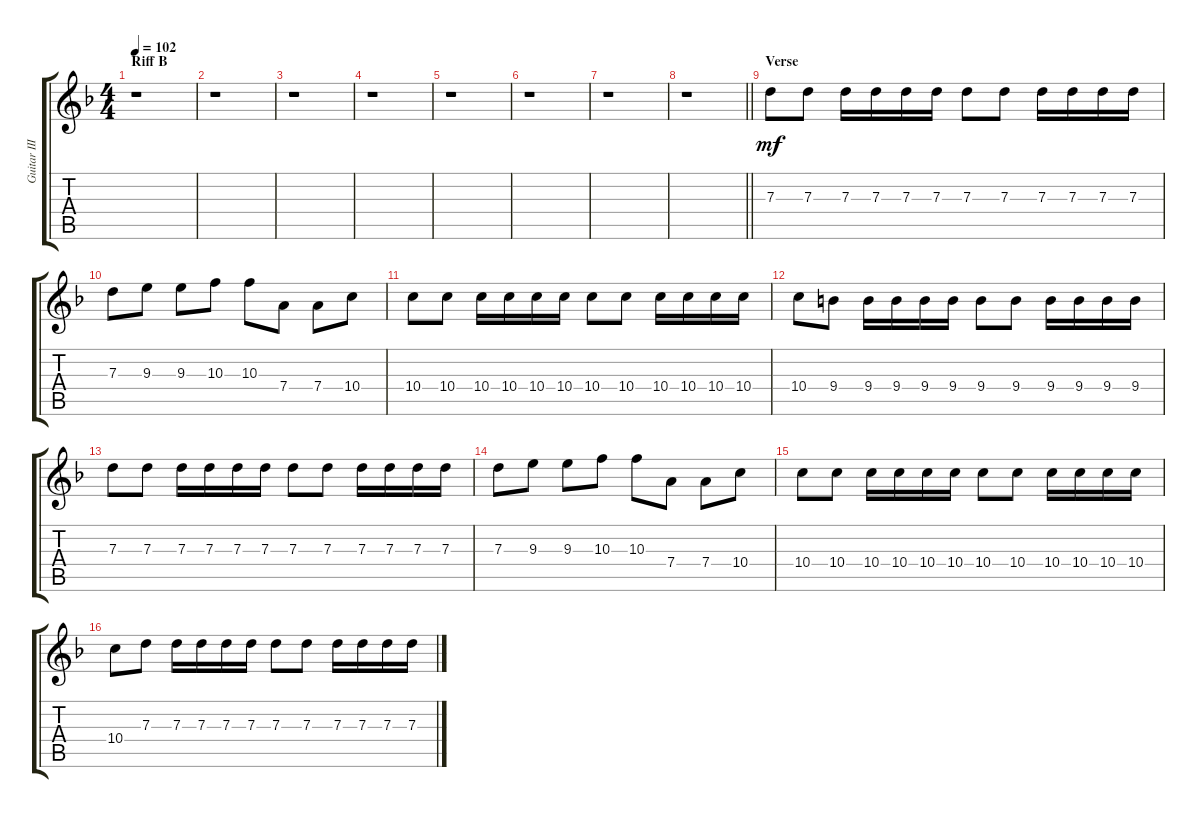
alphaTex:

\track ("Guitar III" "Guitar III") {instrument distortionguitar}
\staff {score tabs}
\tuning (E4 B3 G3 D3 A2 D2) {hide}
\ts (4 4)
\section ("" "Riff B")
\tempo 102
\clef g2
\ks dminor
r.1{dy mf} |
r.1 |
r.1 |
r.1 |
r.1 |
r.1 |
r.1 |
\barLineRight lightlight
r.1 |
\section ("" "Verse")
7.3.8{volume 13 balance 12} 7.3.8 7.3.16 7.3.16 7.3.16 7.3.16 7.3.8 7.3.8 7.3.16 7.3.16 7.3.16 7.3.16 |
7.3.8 9.3.8 9.3.8 10.3.8 10.3.8 7.4.8 7.4.8 10.4.8 |
10.4.8 10.4.8 10.4.16 10.4.16 10.4.16 10.4.16 10.4.8 10.4.8 10.4.16 10.4.16 10.4.16 10.4.16 |
10.4.8 9.4.8 9.4.16 9.4.16 9.4.16 9.4.16 9.4.8 9.4.8 9.4.16 9.4.16 9.4.16 9.4.16 |
7.3.8 7.3.8 7.3.16 7.3.16 7.3.16 7.3.16 7.3.8 7.3.8 7.3.16 7.3.16 7.3.16 7.3.16 |
7.3.8 9.3.8 9.3.8 10.3.8 10.3.8 7.4.8 7.4.8 10.4.8 |
10.4.8 10.4.8 10.4.16 10.4.16 10.4.16 10.4.16 10.4.8 10.4.8 10.4.16 10.4.16 10.4.16 10.4.16 |
10.4.8 7.3.8 7.3.16 7.3.16 7.3.16 7.3.16 7.3.8 7.3.8 7.3.16 7.3.16 7.3.16 7.3.16
